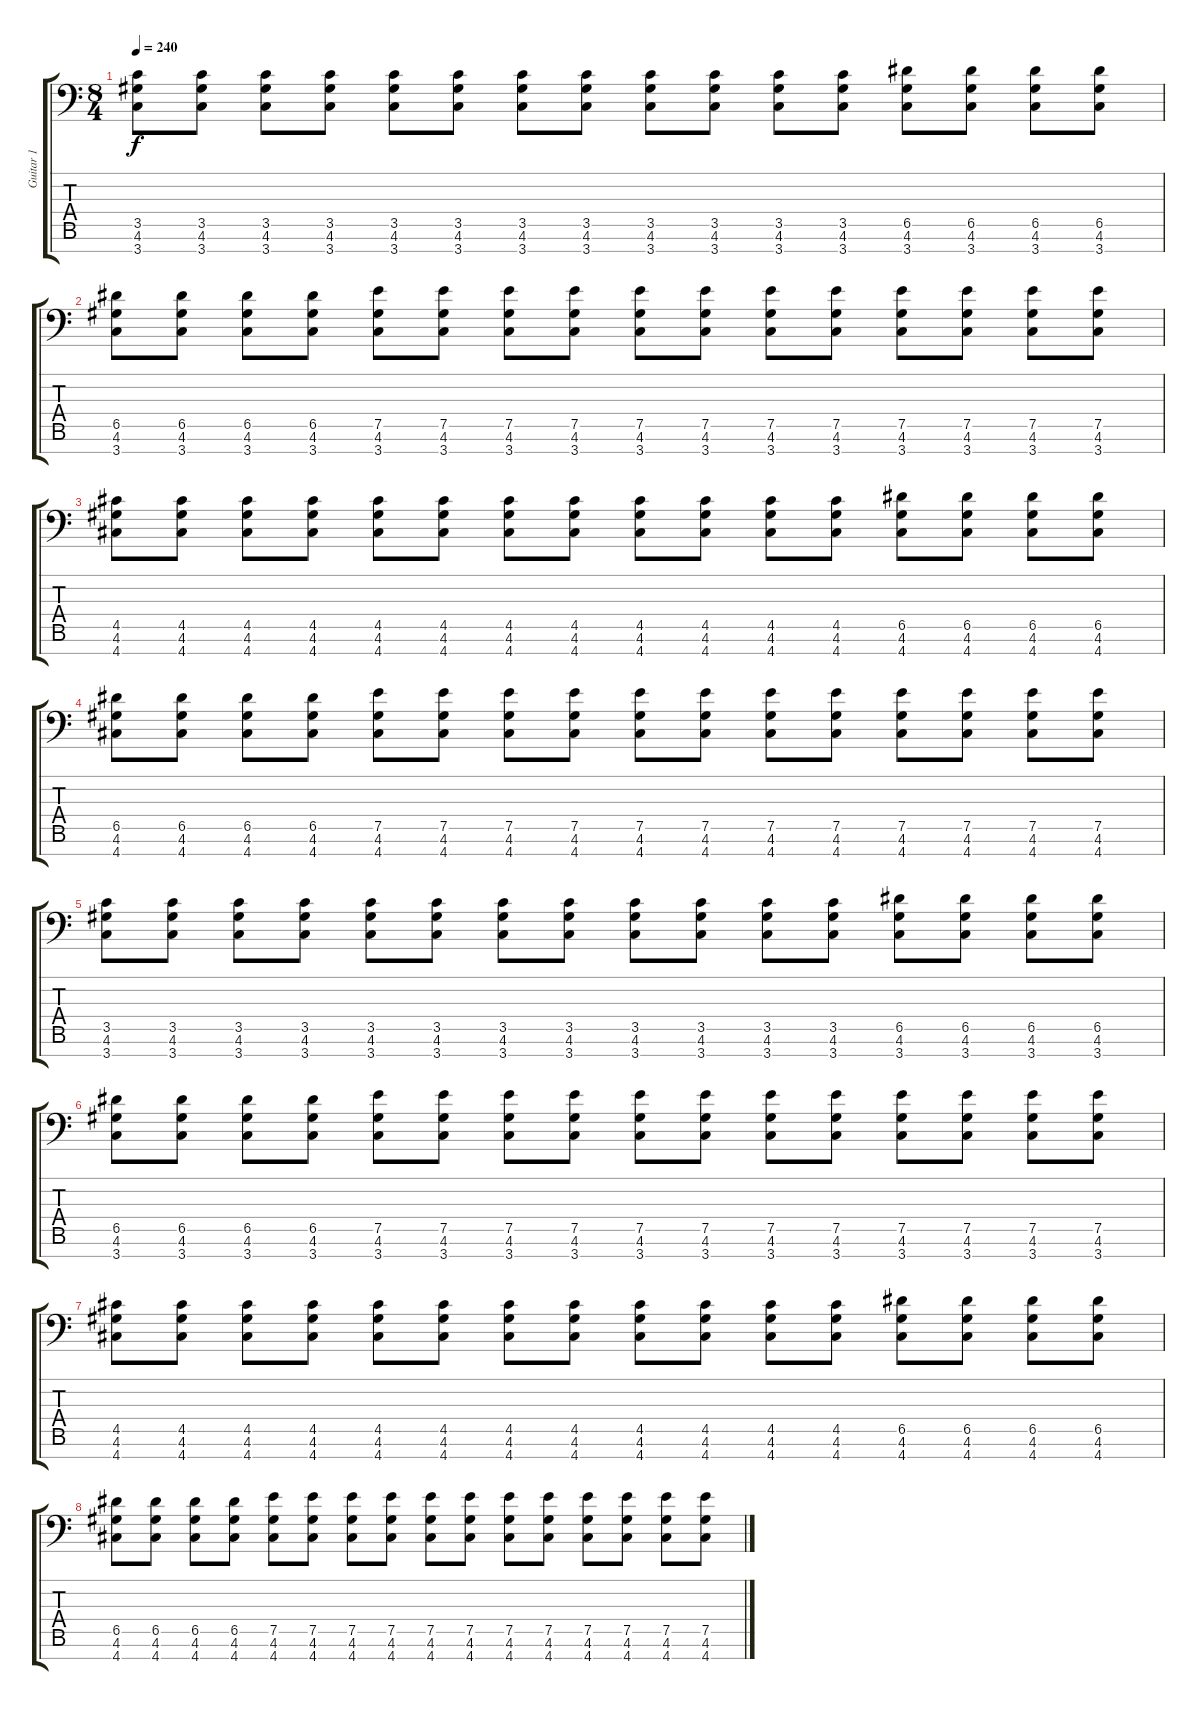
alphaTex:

\track ("Guitar 1" "Guitar 1") {instrument overdrivenguitar}
\staff {score tabs}
\tuning (E4 B3 G3 D3 A2 E2 A1) {hide}
\ts (8 4)
\tempo 240
\clef f4
\ks c
(3.5 4.6 3.7).8{dy f} (3.5 4.6 3.7).8 (3.5 4.6 3.7).8 (3.5 4.6 3.7).8 (3.5 4.6 3.7).8 (3.5 4.6 3.7).8 (3.5 4.6 3.7).8 (3.5 4.6 3.7).8 (3.5 4.6 3.7).8 (3.5 4.6 3.7).8 (3.5 4.6 3.7).8 (3.5 4.6 3.7).8 (6.5 4.6 3.7).8 (6.5 4.6 3.7).8 (6.5 4.6 3.7).8 (6.5 4.6 3.7).8 |
(6.5 4.6 3.7).8 (6.5 4.6 3.7).8 (6.5 4.6 3.7).8 (6.5 4.6 3.7).8 (7.5 4.6 3.7).8 (7.5 4.6 3.7).8 (7.5 4.6 3.7).8 (7.5 4.6 3.7).8 (7.5 4.6 3.7).8 (7.5 4.6 3.7).8 (7.5 4.6 3.7).8 (7.5 4.6 3.7).8 (7.5 4.6 3.7).8 (7.5 4.6 3.7).8 (7.5 4.6 3.7).8 (7.5 4.6 3.7).8 |
(4.5 4.6 4.7).8 (4.5 4.6 4.7).8 (4.5 4.6 4.7).8 (4.5 4.6 4.7).8 (4.5 4.6 4.7).8 (4.5 4.6 4.7).8 (4.5 4.6 4.7).8 (4.5 4.6 4.7).8 (4.5 4.6 4.7).8 (4.5 4.6 4.7).8 (4.5 4.6 4.7).8 (4.5 4.6 4.7).8 (6.5 4.6 4.7).8 (6.5 4.6 4.7).8 (6.5 4.6 4.7).8 (6.5 4.6 4.7).8 |
(6.5 4.6 4.7).8 (6.5 4.6 4.7).8 (6.5 4.6 4.7).8 (6.5 4.6 4.7).8 (7.5 4.6 4.7).8 (7.5 4.6 4.7).8 (7.5 4.6 4.7).8 (7.5 4.6 4.7).8 (7.5 4.6 4.7).8 (7.5 4.6 4.7).8 (7.5 4.6 4.7).8 (7.5 4.6 4.7).8 (7.5 4.6 4.7).8 (7.5 4.6 4.7).8 (7.5 4.6 4.7).8 (7.5 4.6 4.7).8 |
(3.5 4.6 3.7).8 (3.5 4.6 3.7).8 (3.5 4.6 3.7).8 (3.5 4.6 3.7).8 (3.5 4.6 3.7).8 (3.5 4.6 3.7).8 (3.5 4.6 3.7).8 (3.5 4.6 3.7).8 (3.5 4.6 3.7).8 (3.5 4.6 3.7).8 (3.5 4.6 3.7).8 (3.5 4.6 3.7).8 (6.5 4.6 3.7).8 (6.5 4.6 3.7).8 (6.5 4.6 3.7).8 (6.5 4.6 3.7).8 |
(6.5 4.6 3.7).8 (6.5 4.6 3.7).8 (6.5 4.6 3.7).8 (6.5 4.6 3.7).8 (7.5 4.6 3.7).8 (7.5 4.6 3.7).8 (7.5 4.6 3.7).8 (7.5 4.6 3.7).8 (7.5 4.6 3.7).8 (7.5 4.6 3.7).8 (7.5 4.6 3.7).8 (7.5 4.6 3.7).8 (7.5 4.6 3.7).8 (7.5 4.6 3.7).8 (7.5 4.6 3.7).8 (7.5 4.6 3.7).8 |
(4.5 4.6 4.7).8 (4.5 4.6 4.7).8 (4.5 4.6 4.7).8 (4.5 4.6 4.7).8 (4.5 4.6 4.7).8 (4.5 4.6 4.7).8 (4.5 4.6 4.7).8 (4.5 4.6 4.7).8 (4.5 4.6 4.7).8 (4.5 4.6 4.7).8 (4.5 4.6 4.7).8 (4.5 4.6 4.7).8 (6.5 4.6 4.7).8 (6.5 4.6 4.7).8 (6.5 4.6 4.7).8 (6.5 4.6 4.7).8 |
(6.5 4.6 4.7).8 (6.5 4.6 4.7).8 (6.5 4.6 4.7).8 (6.5 4.6 4.7).8 (7.5 4.6 4.7).8 (7.5 4.6 4.7).8 (7.5 4.6 4.7).8 (7.5 4.6 4.7).8 (7.5 4.6 4.7).8 (7.5 4.6 4.7).8 (7.5 4.6 4.7).8 (7.5 4.6 4.7).8 (7.5 4.6 4.7).8 (7.5 4.6 4.7).8 (7.5 4.6 4.7).8 (7.5 4.6 4.7).8
